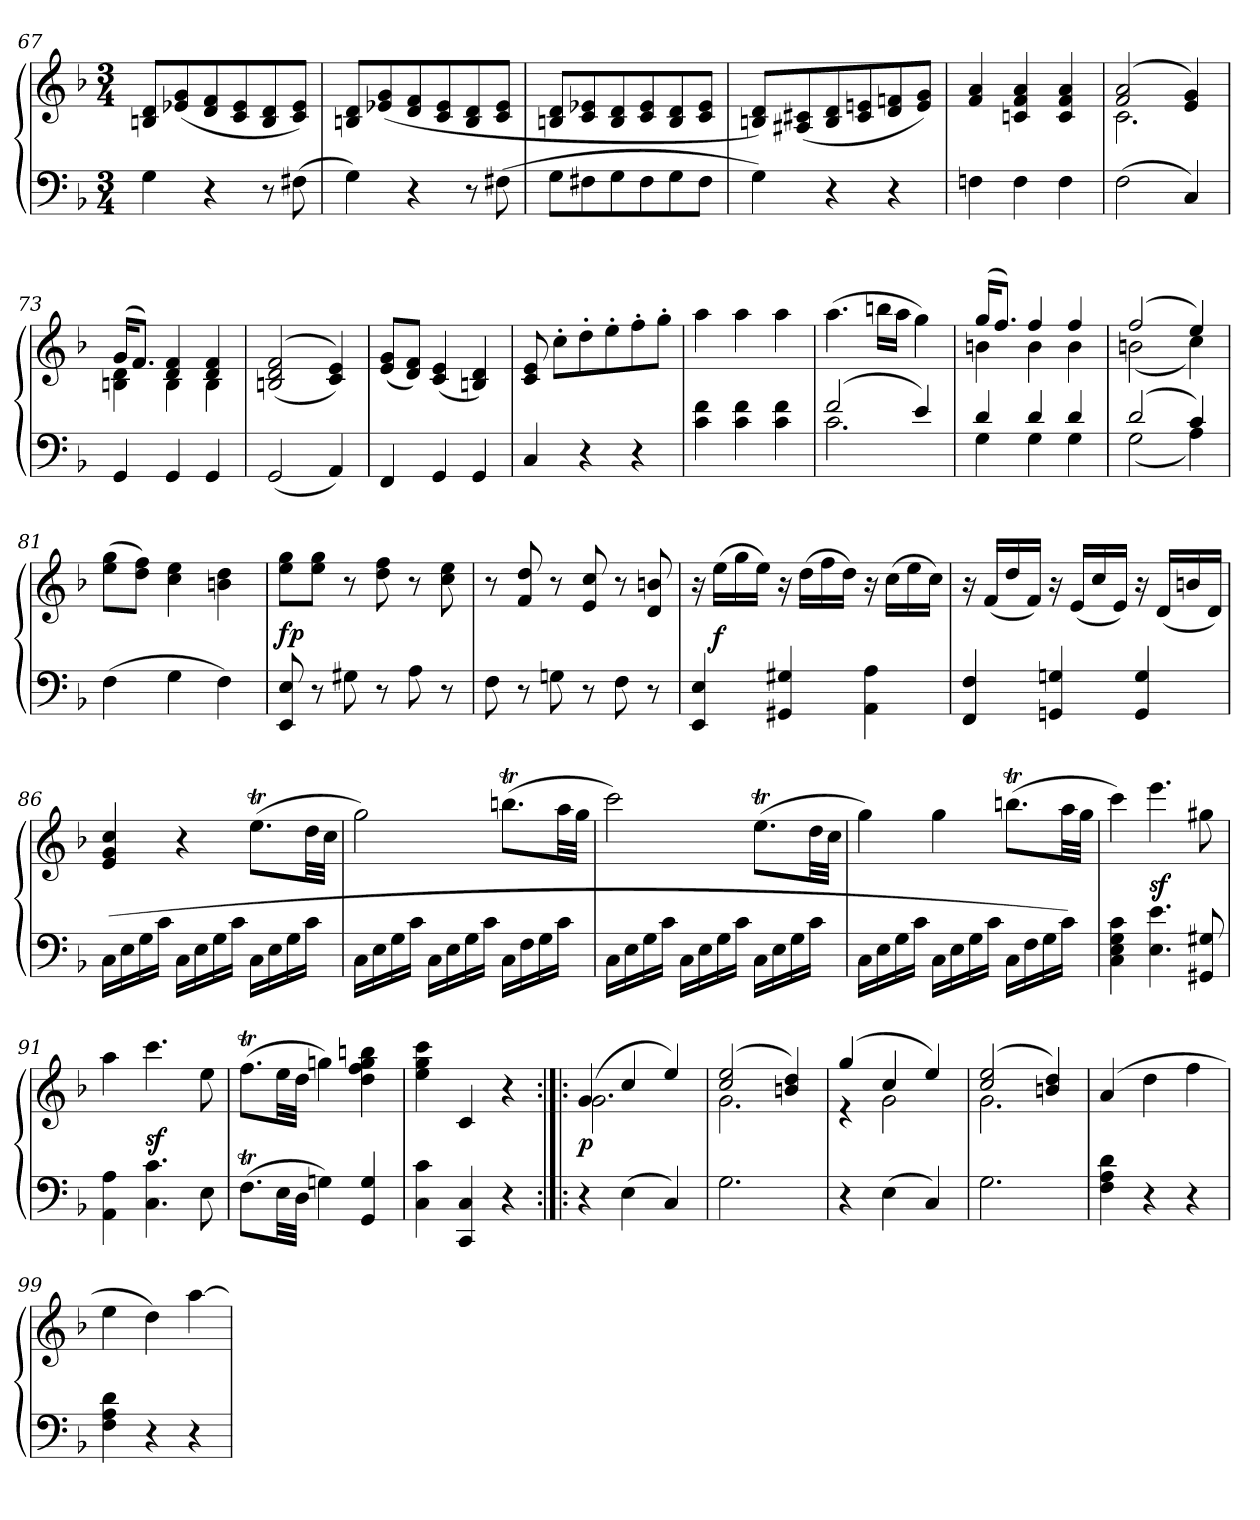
**kern	**kern	**dynam
*part1	*part1	*part1
*staff2	*staff1	*staff1/2
*clefF4	*clefG2	*
*k[b-]	*k[b-]	*
*F:	*F:	*
*M3/4	*M3/4	*
=67	=67	=67
4G	8Bn 8dL	.
.	(8e-X 8g	.
4r	8d 8f	.
.	8c 8e-	.
8r	8B 8d	.
(8F#X	8c 8e-J)	.
=68	=68	=68
4G)	8Bn 8dL	.
.	(8e-X 8g	.
4r	8d 8f	.
.	8c 8e-	.
8r	8B 8d	.
(8F#X	8c 8e-J	.
=69	=69	=69
8GL	8Bn 8dL	.
8F#X	8c 8e-X	.
8G	8B 8d	.
8F#	8c 8e-	.
8G	8B 8d	.
8F#J	8c 8e-J	.
=70	=70	=70
4G)	8Bn 8dL)	.
.	(8A#X 8c#X	.
4r	8B 8d	.
.	8c# 8en	.
4r	8d 8fn	.
.	8e 8gJ)	.
=71	=71	=71
4Fn	4f 4a	.
4F	4cn 4f 4a	.
4F	4c 4f 4a	.
=72	=72	=72
*	*^	*
(2F	(2f 2a	2.c	.
4C)	4e 4g)	.	.
=73	=73	=73	=73
4GG	(16gKL	4Bn 4d	.
.	8.fJ)	.	.
4GG	4d 4f	4B	.
4GG	4d 4f	4B	.
*	*v	*v	*
=74	=74	=74
(2GG	(<(>2Bn 2d 2f	.
4AA)	4c 4e))	.
=75	=75	=75
4FF	(8e 8gL	.
.	8d 8fJ)	.
4GG	(4c 4e	.
4GG	4Bn 4d)	.
=76	=76	=76
4C	8c 8e	.
.	8cc'L	.
4r	8dd'	.
.	8ee'	.
4r	8ff'	.
.	8gg'J	.
=77	=77	=77
4c 4f	4aa	.
4c 4f	4aa	.
4c 4f	4aa	.
=78	=78	=78
*^	*	*
(2f	2.c	(4.aa	.
.	.	16bbnLL	.
.	.	16aaJJ	.
4e)	.	4gg)	.
=79	=79	=79	=79
*	*	*^	*
4d	4G	(16ggKL	4bn	.
.	.	8.ffJ)	.	.
4d	4G	4ff	4b	.
4d	4G	4ff	4b	.
=80	=80	=80	=80	=80
(2d	(2G	(2ff	(2bn	.
4c)	4A)	4ee)	4cc)	.
*v	*v	*	*	*
*	*v	*v	*
=81	=81	=81
(4F	(8ee 8ggL	.
.	8dd 8ffJ)	.
4G	4cc 4ee	.
4F)	4bn 4dd	.
=82	=82	=82
8EE 8E	8ee 8ggL	fp
8r	8ee 8ggJ	.
8G#X	8r	.
8r	8dd 8ff	.
8A	8r	.
8r	8cc 8ee	.
=83	=83	=83
8F	8r	.
8r	8f 8dd	.
8Gn	8r	.
8r	8e 8cc	.
8F	8r	.
8r	8d 8bn	.
=84	=84	=84
4EE 4E	16r	.
.	(16eeLL	f
.	16gg	.
.	16eeJJ)	.
4GG#X 4G#X	16r	.
.	(16ddLL	.
.	16ff	.
.	16ddJJ)	.
4AA 4A	16r	.
.	(16ccLL	.
.	16ee	.
.	16ccJJ)	.
=85	=85	=85
4FF 4F	16r	.
.	(16fLL	.
.	16dd	.
.	16fJJ)	.
4GGn 4Gn	16r	.
.	(16eLL	.
.	16cc	.
.	16eJJ)	.
4GG 4G	16r	.
.	(16dLL	.
.	16bn	.
.	16dJJ)	.
=86	=86	=86
(16CLL	4e 4g 4cc	.
16E	.	.
16G	.	.
16cJJ	.	.
16CLL	4r	.
16E	.	.
16G	.	.
16cJJ	.	.
16CLL	(8.eetL	.
16E	.	.
16G	.	.
16cJJ	32ddLL	.
.	32ccJJJ	.
=87	=87	=87
16CLL	2gg)	.
16E	.	.
16G	.	.
16cJJ	.	.
16CLL	.	.
16E	.	.
16G	.	.
16cJJ	.	.
16CLL	(8.bbntL	.
16F	.	.
16G	.	.
16cJJ	32aaLL	.
.	32ggJJJ	.
=88	=88	=88
16CLL	2ccc)	.
16E	.	.
16G	.	.
16cJJ	.	.
16CLL	.	.
16E	.	.
16G	.	.
16cJJ	.	.
16CLL	(8.eetL	.
16E	.	.
16G	.	.
16cJJ	32ddLL	.
.	32ccJJJ	.
=89	=89	=89
16CLL	4gg)	.
16E	.	.
16G	.	.
16cJJ	.	.
16CLL	4gg	.
16E	.	.
16G	.	.
16cJJ	.	.
16CLL	(8.bbntL	.
16F	.	.
16G	.	.
16cJJ)	32aaLL	.
.	32ggJJJ	.
=90	=90	=90
4C 4E 4G 4c	4ccc)	.
4.E 4.e	4.eee	sf
8GG#X 8G#X	8gg#X	.
=91	=91	=91
4AA 4A	4aa	.
4.C 4.c	4.ccc	sf
8E	8ee	.
=92	=92	=92
(8.FTL	(8.ffTL	.
32ELL	32eeLL	.
32DJJJ	32ddJJJ	.
4Gn)	4ggn)	.
4GG 4G	4dd 4ff 4gg 4bbn	.
=93	=93	=93
4C 4c	4ee 4gg 4ccc	.
4CC 4C	4c	.
4r	4r	.
=94:|!|:	=94:|!|:	=94:|!|:
*	*^	*
4r	(4g	2.g	p
(4E	4cc	.	.
4C)	4ee)	.	.
=95	=95	=95	=95
2.G	(2cc 2ee	2.g	.
.	4bn 4dd)	.	.
=96	=96	=96	=96
4r	(4gg	4r	.
(4E	4cc	2g	.
4C)	4ee)	.	.
=97	=97	=97	=97
2.G	(2cc 2ee	2.g	.
.	4bn 4dd)	.	.
*	*v	*v	*
=98	=98	=98
4F 4A 4d	(>4a	.
4r	4dd	.
4r	4ff	.
=99	=99	=99
4F 4A 4d	4ee	.
4r	4dd)	.
4r	[4aa	.
=	=	=
*-	*-	*-
